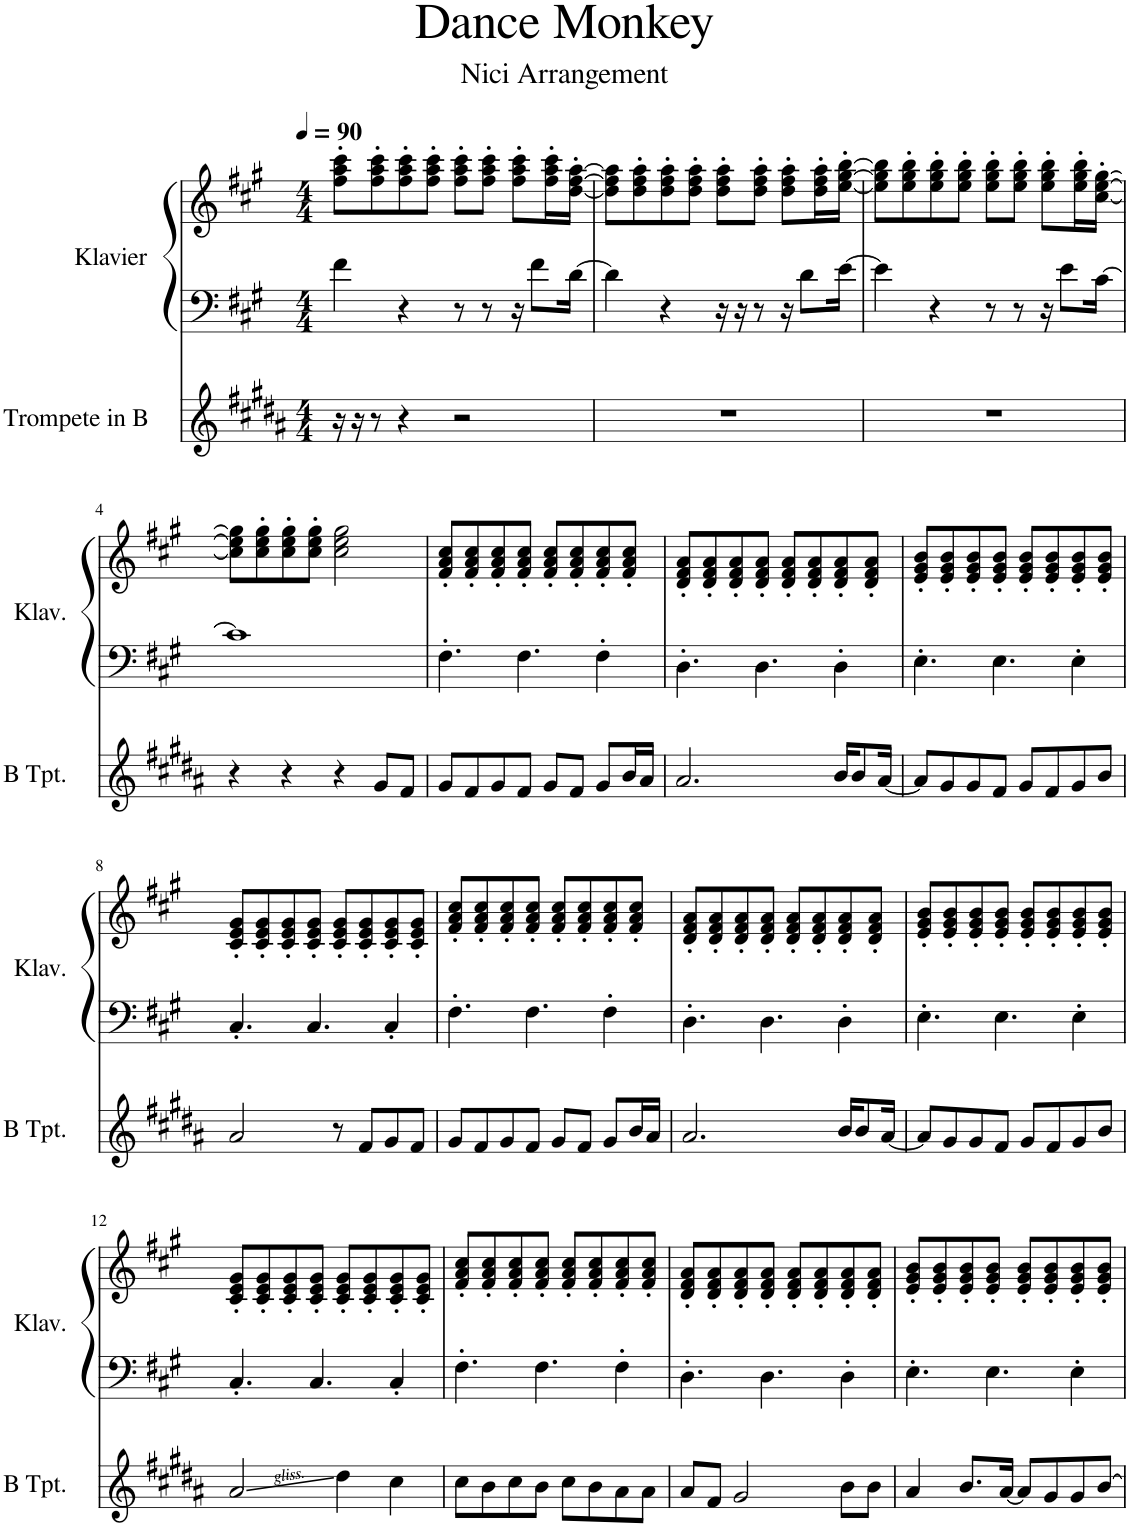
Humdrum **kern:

**kern	**kern	**kern
*part2	*part1	*part1
*staff3	*staff2	*staff1
*I"Trompete in B	*I"Klavier	*
*	*I'Klav.	*
*clefG2	*clefF4	*clefG2
*Trd1c2	*	*
*k[f#c#g#d#a#]	*k[f#c#g#]	*k[f#c#g#]
*M4/4	*M4/4	*M4/4
*MM90	*MM90	*MM90
=1	=1	=1
16r	4f#\	8ff#\' 8aa\' 8ccc#\'L
16r	.	.
8r	.	8ff#\' 8aa\' 8ccc#\'
4r	4r	8ff#\' 8aa\' 8ccc#\'
.	.	8ff#\' 8aa\' 8ccc#\'J
2r	8r	8ff#\' 8aa\' 8ccc#\'L
.	8r	8ff#\' 8aa\' 8ccc#\'J
.	16r	8ff#\' 8aa\' 8ccc#\'L
.	8f#\L	.
.	.	16ff#\' 16aa\' 16ccc#\'L
.	[16d\Jk	[16dd\' [16ff#\' [16aa\'JJ
=2	=2	=2
1r	4d\]	8dd\] 8ff#\] 8aa\]L
.	.	8dd\' 8ff#\' 8aa\'
.	4r	8dd\' 8ff#\' 8aa\'
.	.	8dd\' 8ff#\' 8aa\'J
.	16r	8dd\' 8ff#\' 8aa\'L
.	16r	.
.	8r	8dd\' 8ff#\' 8aa\'J
.	16r	8dd\' 8ff#\' 8aa\'L
.	8d\L	.
.	.	16dd\' 16ff#\' 16aa\'L
.	[16e\Jk	[16ee\' [16gg#\' [16bb\'JJ
=3	=3	=3
1r	4e\]	8ee\] 8gg#\] 8bb\]L
.	.	8ee\' 8gg#\' 8bb\'
.	4r	8ee\' 8gg#\' 8bb\'
.	.	8ee\' 8gg#\' 8bb\'J
.	8r	8ee\' 8gg#\' 8bb\'L
.	8r	8ee\' 8gg#\' 8bb\'J
.	16r	8ee\' 8gg#\' 8bb\'L
.	8e\L	.
.	.	16ee\' 16gg#\' 16bb\'L
.	[16c#\Jk	[16cc#\' [16ee\' [16gg#\'JJ
!!LO:LB:g=z
=4	=4	=4
4r	1c#]	8cc#\] 8ee\] 8gg#\]L
.	.	8cc#\' 8ee\' 8gg#\'
4r	.	8cc#\' 8ee\' 8gg#\'
.	.	8cc#\' 8ee\' 8gg#\'J
4r	.	2cc#\ 2ee\ 2gg#\
8g#/L	.	.
8f#/J	.	.
=5	=5	=5
8g#/L	4.F#'\	8f#/' 8a/' 8cc#/'L
8f#/	.	8f#/' 8a/' 8cc#/'
8g#/	.	8f#/' 8a/' 8cc#/'
8f#/J	4.F#\	8f#/' 8a/' 8cc#/'J
8g#/L	.	8f#/' 8a/' 8cc#/'L
8f#/J	.	8f#/' 8a/' 8cc#/'
8g#/L	4F#'\	8f#/' 8a/' 8cc#/'
16b/L	.	8f#/' 8a/' 8cc#/'J
16a#/JJ	.	.
=6	=6	=6
2.a#/	4.D'\	8d/' 8f#/' 8a/'L
.	.	8d/' 8f#/' 8a/'
.	.	8d/' 8f#/' 8a/'
.	4.D\	8d/' 8f#/' 8a/'J
.	.	8d/' 8f#/' 8a/'L
.	.	8d/' 8f#/' 8a/'
16b/KL	4D'\	8d/' 8f#/' 8a/'
8b/	.	.
.	.	8d/' 8f#/' 8a/'J
[16a#/Jk	.	.
=7	=7	=7
8a#/L]	4.E'\	8e/' 8g#/' 8b/'L
8g#/	.	8e/' 8g#/' 8b/'
8g#/	.	8e/' 8g#/' 8b/'
8f#/J	4.E\	8e/' 8g#/' 8b/'J
8g#/L	.	8e/' 8g#/' 8b/'L
8f#/	.	8e/' 8g#/' 8b/'
8g#/	4E'\	8e/' 8g#/' 8b/'
8b/J	.	8e/' 8g#/' 8b/'J
!!LO:LB:g=z
=8	=8	=8
2a#/	4.C#'/	8c#/' 8e/' 8g#/'L
.	.	8c#/' 8e/' 8g#/'
.	.	8c#/' 8e/' 8g#/'
.	4.C#/	8c#/' 8e/' 8g#/'J
8r	.	8c#/' 8e/' 8g#/'L
8f#/L	.	8c#/' 8e/' 8g#/'
8g#/	4C#'/	8c#/' 8e/' 8g#/'
8f#/J	.	8c#/' 8e/' 8g#/'J
=9	=9	=9
8g#/L	4.F#'\	8f#/' 8a/' 8cc#/'L
8f#/	.	8f#/' 8a/' 8cc#/'
8g#/	.	8f#/' 8a/' 8cc#/'
8f#/J	4.F#\	8f#/' 8a/' 8cc#/'J
8g#/L	.	8f#/' 8a/' 8cc#/'L
8f#/J	.	8f#/' 8a/' 8cc#/'
8g#/L	4F#'\	8f#/' 8a/' 8cc#/'
16b/L	.	8f#/' 8a/' 8cc#/'J
16a#/JJ	.	.
=10	=10	=10
2.a#/	4.D'\	8d/' 8f#/' 8a/'L
.	.	8d/' 8f#/' 8a/'
.	.	8d/' 8f#/' 8a/'
.	4.D\	8d/' 8f#/' 8a/'J
.	.	8d/' 8f#/' 8a/'L
.	.	8d/' 8f#/' 8a/'
16b/KL	4D'\	8d/' 8f#/' 8a/'
8b/	.	.
.	.	8d/' 8f#/' 8a/'J
[16a#/Jk	.	.
=11	=11	=11
8a#/L]	4.E'\	8e/' 8g#/' 8b/'L
8g#/	.	8e/' 8g#/' 8b/'
8g#/	.	8e/' 8g#/' 8b/'
8f#/J	4.E\	8e/' 8g#/' 8b/'J
8g#/L	.	8e/' 8g#/' 8b/'L
8f#/	.	8e/' 8g#/' 8b/'
8g#/	4E'\	8e/' 8g#/' 8b/'
8b/J	.	8e/' 8g#/' 8b/'J
!!LO:LB:g=z
=12	=12	=12
2a#/	4.C#'/	8c#/' 8e/' 8g#/'L
.	.	8c#/' 8e/' 8g#/'
.	.	8c#/' 8e/' 8g#/'
.	4.C#/	8c#/' 8e/' 8g#/'J
4dd#\	.	8c#/' 8e/' 8g#/'L
.	.	8c#/' 8e/' 8g#/'
4cc#\	4C#'/	8c#/' 8e/' 8g#/'
.	.	8c#/' 8e/' 8g#/'J
=13	=13	=13
8cc#\L	4.F#'\	8f#/' 8a/' 8cc#/'L
8b\	.	8f#/' 8a/' 8cc#/'
8cc#\	.	8f#/' 8a/' 8cc#/'
8b\J	4.F#\	8f#/' 8a/' 8cc#/'J
8cc#\L	.	8f#/' 8a/' 8cc#/'L
8b\	.	8f#/' 8a/' 8cc#/'
8a#\	4F#'\	8f#/' 8a/' 8cc#/'
8a#\J	.	8f#/' 8a/' 8cc#/'J
=14	=14	=14
8a#/L	4.D'\	8d/' 8f#/' 8a/'L
8f#/J	.	8d/' 8f#/' 8a/'
2g#/	.	8d/' 8f#/' 8a/'
.	4.D\	8d/' 8f#/' 8a/'J
.	.	8d/' 8f#/' 8a/'L
.	.	8d/' 8f#/' 8a/'
8b\L	4D'\	8d/' 8f#/' 8a/'
8b\J	.	8d/' 8f#/' 8a/'J
=15	=15	=15
4a#/	4.E'\	8e/' 8g#/' 8b/'L
.	.	8e/' 8g#/' 8b/'
8.b/L	.	8e/' 8g#/' 8b/'
.	4.E\	8e/' 8g#/' 8b/'J
[16a#/Jk	.	.
8a#/L]	.	8e/' 8g#/' 8b/'L
8g#/	.	8e/' 8g#/' 8b/'
8g#/	4E'\	8e/' 8g#/' 8b/'
[8b/J	.	8e/' 8g#/' 8b/'J
=	=	=
*-	*-	*-
